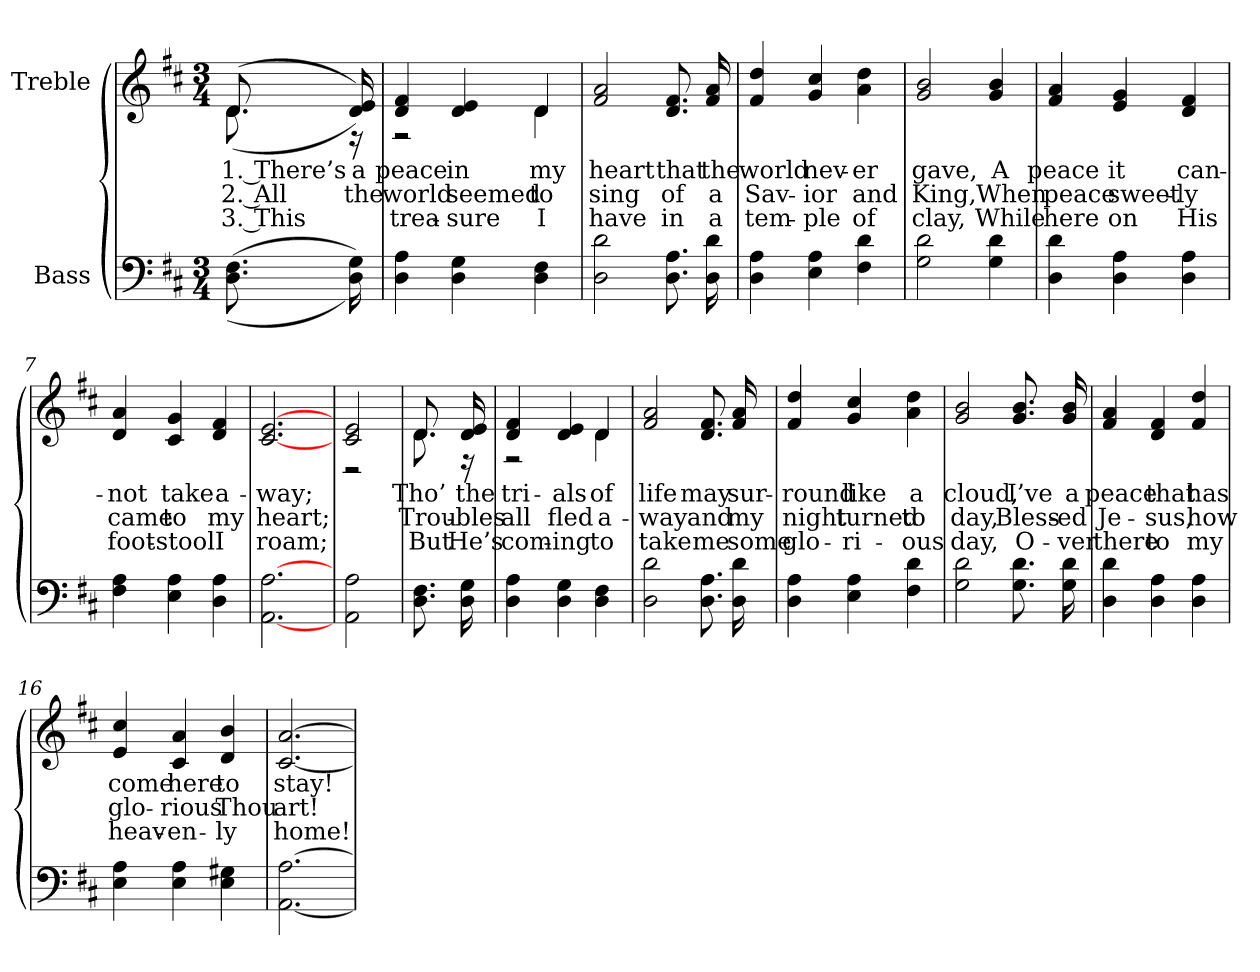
**kern	**kern	**text	**text	**text
*part2	*part1	*part1	*part1	*part1
*staff2	*staff1	*staff1	*staff1	*staff1
*I"Bass	*I"Treble	*	*	*
*clefF4	*clefG2	*	*	*
*k[f#c#]	*k[f#c#]	*	*	*
*D:	*D:	*	*	*
*M3/4	*M3/4	*	*	*
*MM110	*MM110	*	*	*
=1	=1	=1	=1	=1
*	*^	*	*	*
((8.D 8.F#L	((8.dL	8.dL	-1. There’s	-2. All	-3. This
16D 16G))	16d 16e))	16r	-a	-the	.
=2	=2	=2	=2	=2	=2
4D 4A	4d 4f#	2r	-peace	-world	-trea-
4D 4G	4d 4e	.	-in	-seemed	-sure
4D 4F#	4d	4d	-my	-to	-I
*	*v	*v	*	*	*
=3	=3	=3	=3	=3
2D 2d	2f# 2a	-heart	-sing	-have
8.D 8.AL	8.d 8.f#L	-that	-of	-in
16D 16d	16f# 16a	-the	-a	-a
=4	=4	=4	=4	=4
4D 4A	4f# 4dd	-world	-Sav-	-tem-
4E 4A	4g 4cc#	-nev-	-ior	-ple
4F# 4d	4a 4dd	-er	-and	-of
=5	=5	=5	=5	=5
2G 2d	2g 2b	-gave,	-King,	-clay,
4G 4d	4g 4b	-A	-When	-While
=6	=6	=6	=6	=6
4D 4d	4f# 4a	-peace	-peace	-here
4D 4A	4e 4g	-it	-sweet-	-on
4D 4A	4d 4f#	-can-	-ly	-His
=7	=7	=7	=7	=7
4F# 4A	4d 4a	-not	-came	-foot-
4E 4A	4c# 4g	-take	-to	-stool
4D 4A	4d 4f#	-a-	-my	-I
=8	=8	=8	=8	=8
[2.AA [2.A	[2.c# [2.e	-way;	-heart;	-roam;
=9	=9	=9	=9	=9
*	*^	*	*	*
2AA 2A	2c# 2e	2r	.	.	.
=10	=10	=10	=10	=10	=10
8.D 8.F#L	8.dL	8.dL	-Tho’	-Trou-	-But
16D 16G	16d 16e	16r	-the	-bles	-He’s
=11	=11	=11	=11	=11	=11
4D 4A	4d 4f#	2r	-tri-	-all	-com-
4D 4G	4d 4e	.	-als	-fled	-ing
4D 4F#	4d	4d	-of	-a-	-to
*	*v	*v	*	*	*
=12	=12	=12	=12	=12
2D 2d	2f# 2a	-life	-way	-take
8.D 8.AL	8.d 8.f#L	-may	-and	-me
16D 16d	16f# 16a	-sur-	-my	-some
=13	=13	=13	=13	=13
4D 4A	4f# 4dd	-round	-night	-glo-
4E 4A	4g 4cc#	-like	-turned	-ri-
4F# 4d	4a 4dd	-a	-to	-ous
=14	=14	=14	=14	=14
2G 2d	2g 2b	-cloud,	-day,	-day,
8.G 8.dL	8.g 8.bL	-I’ve	-Bless-	-O-
16G 16d	16g 16b	-a	-ed	-ver
=15	=15	=15	=15	=15
4D 4d	4f# 4a	-peace	-Je-	-there
4D 4A	4d 4f#	-that	-sus,	-to
4D 4A	4f# 4dd	-has	-how	-my
=16	=16	=16	=16	=16
4E 4A	4e 4cc#	-come	-glo-	-heav-
4E 4A	4c# 4a	-here	-rious	-en-
4E 4G#	4d 4b	-to	-Thou	-ly
=17	=17	=17	=17	=17
[2.AA [2.A	[2.c# [2.a	-stay!	-art!	-home!
=	=	=	=	=
*-	*-	*-	*-	*-
